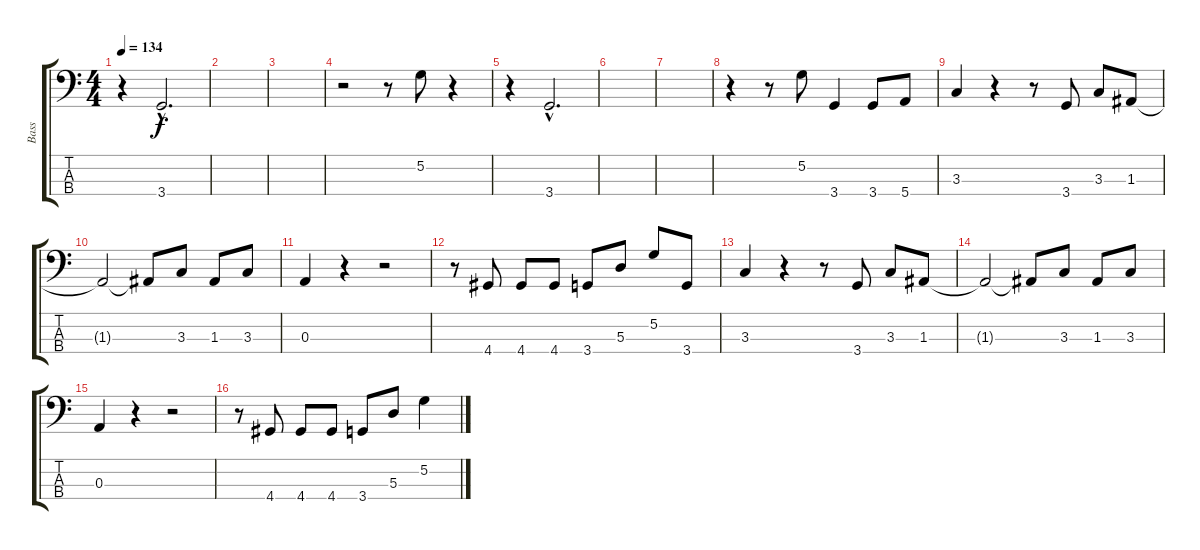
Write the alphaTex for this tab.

\track ("Bass" "Bass") {instrument electricbassfinger}
\staff {score tabs}
\tuning (G2 D2 A1 E1) {hide}
\ts (4 4)
\tempo 134
\clef f4
\ks c
r.4{dy f} 3.4{hac}.2{d} |
|
|
r.2 r.8 5.2.8 r.4 |
r.4 3.4{hac}.2{d} |
|
|
r.4 r.8 5.2.8 3.4.4 3.4.8 5.4.8 |
3.3.4 r.4 r.8 3.4.8 3.3.8 1.3.8 |
1.3{t}.2 1.3{t}.8 3.3.8 1.3.8 3.3.8 |
0.3.4 r.4 r.2 |
r.8 4.4.8 4.4.8 4.4.8 3.4.8 5.3.8 5.2.8 3.4.8 |
3.3.4 r.4 r.8 3.4.8 3.3.8 1.3.8 |
1.3{t}.2 1.3{t}.8 3.3.8 1.3.8 3.3.8 |
0.3.4 r.4 r.2 |
r.8 4.4.8 4.4.8 4.4.8 3.4.8 5.3.8 5.2.4
